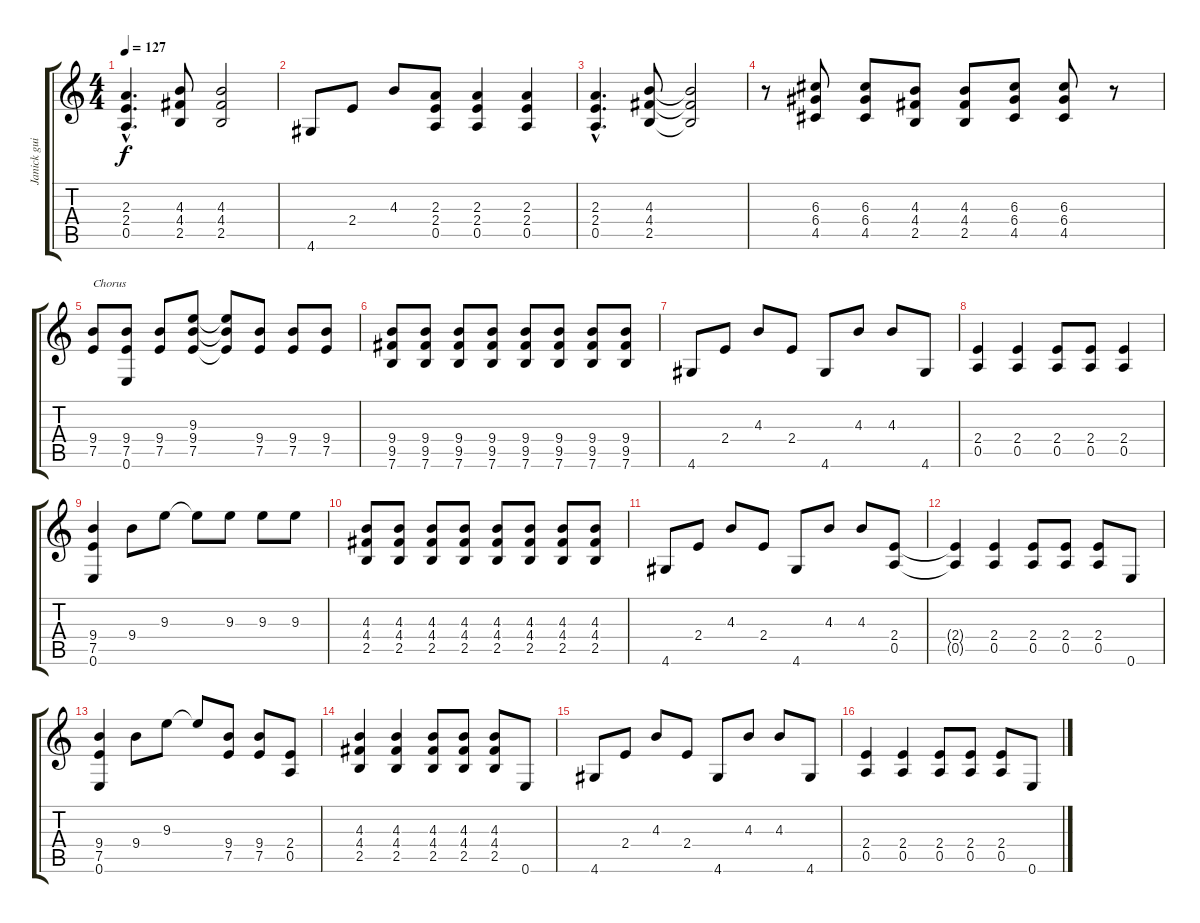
\track ("Janick guitar 1" "Janick gui") {instrument distortionguitar}
\staff {score tabs}
\tuning (E4 B3 G3 D3 A2 E2) {hide}
\ts (4 4)
\tempo 127
\clef g2
\ks c
(2.3{hac} 2.4{hac} 0.5{hac}).4{d dy f} (4.3 4.4 2.5).8 (4.3 4.4 2.5).2 |
4.6.8 2.4.8 4.3.8 (2.3 2.4 0.5).8 (2.3 2.4 0.5).4 (2.3 2.4 0.5).4 |
(2.3{hac} 2.4{hac} 0.5{hac}).4{d} (4.3 4.4 2.5).8 (4.3{t} 4.4{t} 2.5{t}).2 |
r.8 (6.3 6.4 4.5).8 (6.3 6.4 4.5).8 (4.3 4.4 2.5).8 (4.3 4.4 2.5).8 (6.3 6.4 4.5).8 (6.3 6.4 4.5).8 r.8 |
(9.4 7.5).8{txt "Chorus"} (9.4 7.5 0.6).8 (9.4 7.5).8 (9.3 9.4 7.5).8 (9.3{t} 9.4{t} 7.5{t}).8 (9.4 7.5).8 (9.4 7.5).8 (9.4 7.5).8 |
(9.4 9.5 7.6).8 (9.4 9.5 7.6).8 (9.4 9.5 7.6).8 (9.4 9.5 7.6).8 (9.4 9.5 7.6).8 (9.4 9.5 7.6).8 (9.4 9.5 7.6).8 (9.4 9.5 7.6).8 |
4.6.8 2.4.8 4.3.8 2.4.8 4.6.8 4.3.8 4.3.8 4.6.8 |
(2.4 0.5).4 (2.4 0.5).4 (2.4 0.5).8 (2.4 0.5).8 (2.4 0.5).4 |
(9.4 7.5 0.6).4 9.4.8 9.3.8 9.3{t}.8 9.3.8 9.3.8 9.3.8 |
(4.3 4.4 2.5).8 (4.3 4.4 2.5).8 (4.3 4.4 2.5).8 (4.3 4.4 2.5).8 (4.3 4.4 2.5).8 (4.3 4.4 2.5).8 (4.3 4.4 2.5).8 (4.3 4.4 2.5).8 |
4.6.8 2.4.8 4.3.8 2.4.8 4.6.8 4.3.8 4.3.8 (2.4 0.5).8 |
(2.4{t} 0.5{t}).4 (2.4 0.5).4 (2.4 0.5).8 (2.4 0.5).8 (2.4 0.5).8 0.6.8 |
(9.4 7.5 0.6).4 9.4.8 9.3.8 9.3{t}.8 (9.4 7.5).8 (9.4 7.5).8 (2.4 0.5).8 |
(4.3 4.4 2.5).4 (4.3 4.4 2.5).4 (4.3 4.4 2.5).8 (4.3 4.4 2.5).8 (4.3 4.4 2.5).8 0.6.8 |
4.6.8 2.4.8 4.3.8 2.4.8 4.6.8 4.3.8 4.3.8 4.6.8 |
(2.4 0.5).4 (2.4 0.5).4 (2.4 0.5).8 (2.4 0.5).8 (2.4 0.5).8 0.6.8
